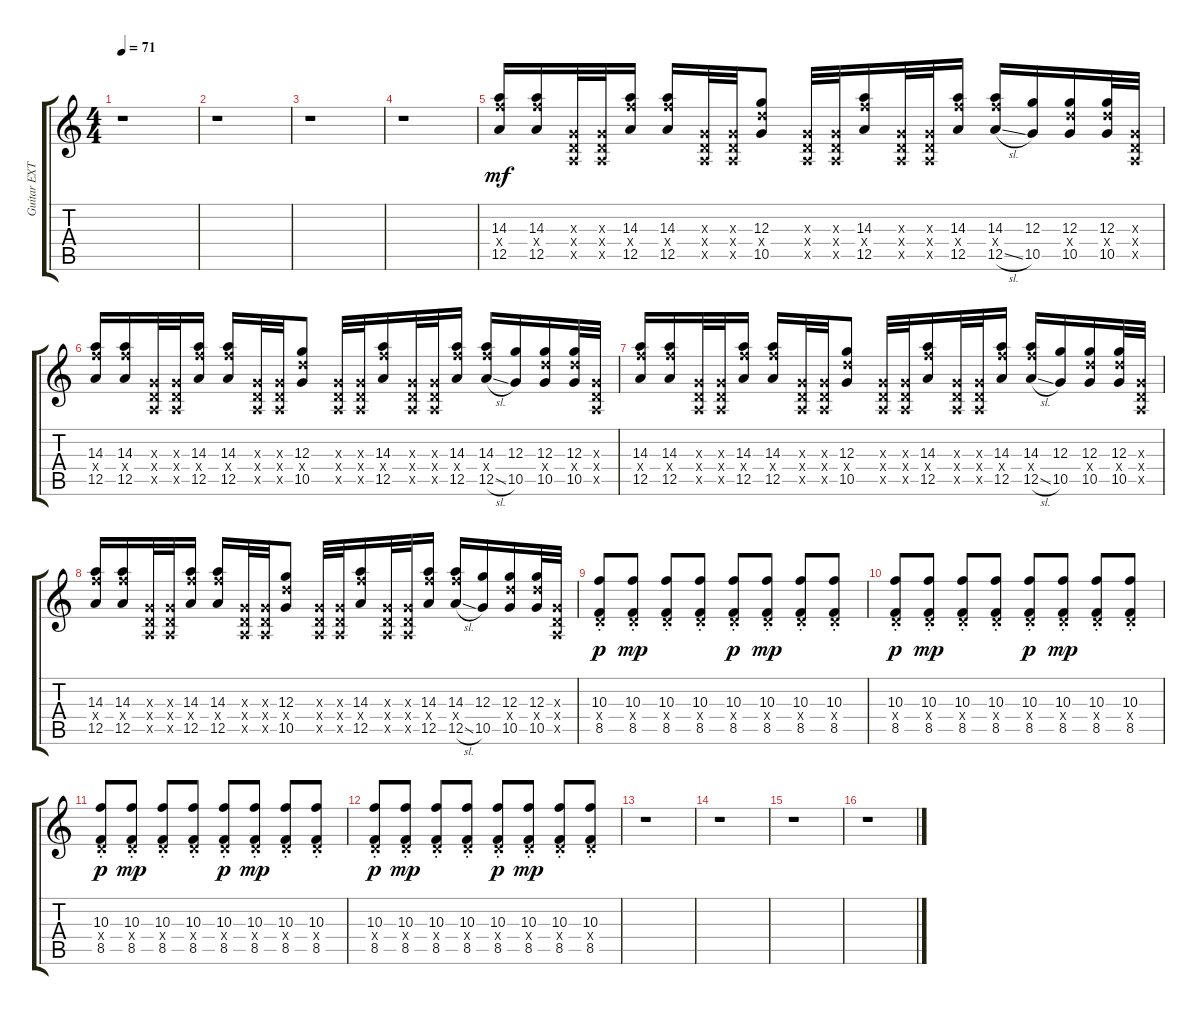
\track ("Guitar EXTENSION FOUR" "Guitar EXT") {instrument distortionguitar}
\staff {score tabs}
\tuning (E4 B3 G3 D3 A2 D2) {hide}
\ts (4 4)
\tempo 71
\clef g2
\ks c
r.1{dy mf} |
r.1 |
r.1 |
r.1 |
(14.3 15.4{x} 12.5).16{balance 15 instrument distortionguitar} (14.3 15.4{x} 12.5).16 (0.3{x} 0.4{x} 0.5{x}).32 (0.3{x} 0.4{x} 0.5{x}).32 (14.3 15.4{x} 12.5).16 (14.3 15.4{x} 12.5).16 (0.3{x} 0.4{x} 0.5{x}).32 (0.3{x} 0.4{x} 0.5{x}).32 (12.3 12.4{x} 10.5).8 (0.3{x} 0.4{x} 0.5{x}).32 (0.3{x} 0.4{x} 0.5{x}).32 (14.3 15.4{x} 12.5).16 (0.3{x} 0.4{x} 0.5{x}).32 (0.3{x} 0.4{x} 0.5{x}).32 (14.3 15.4{x} 12.5).16 (14.3 15.4{x} 12.5{sl}).16 (12.3 10.5).16 (12.3 12.4{x} 10.5).16 (12.3 12.4{x} 10.5).32 (0.3{x} 0.4{x} 0.5{x}).32 |
(14.3 15.4{x} 12.5).16 (14.3 15.4{x} 12.5).16 (0.3{x} 0.4{x} 0.5{x}).32 (0.3{x} 0.4{x} 0.5{x}).32 (14.3 15.4{x} 12.5).16 (14.3 15.4{x} 12.5).16 (0.3{x} 0.4{x} 0.5{x}).32 (0.3{x} 0.4{x} 0.5{x}).32 (12.3 12.4{x} 10.5).8 (0.3{x} 0.4{x} 0.5{x}).32 (0.3{x} 0.4{x} 0.5{x}).32 (14.3 15.4{x} 12.5).16 (0.3{x} 0.4{x} 0.5{x}).32 (0.3{x} 0.4{x} 0.5{x}).32 (14.3 15.4{x} 12.5).16 (14.3 15.4{x} 12.5{sl}).16 (12.3 10.5).16 (12.3 12.4{x} 10.5).16 (12.3 12.4{x} 10.5).32 (0.3{x} 0.4{x} 0.5{x}).32 |
(14.3 15.4{x} 12.5).16 (14.3 15.4{x} 12.5).16 (0.3{x} 0.4{x} 0.5{x}).32 (0.3{x} 0.4{x} 0.5{x}).32 (14.3 15.4{x} 12.5).16 (14.3 15.4{x} 12.5).16 (0.3{x} 0.4{x} 0.5{x}).32 (0.3{x} 0.4{x} 0.5{x}).32 (12.3 12.4{x} 10.5).8 (0.3{x} 0.4{x} 0.5{x}).32 (0.3{x} 0.4{x} 0.5{x}).32 (14.3 15.4{x} 12.5).16 (0.3{x} 0.4{x} 0.5{x}).32 (0.3{x} 0.4{x} 0.5{x}).32 (14.3 15.4{x} 12.5).16 (14.3 15.4{x} 12.5{sl}).16 (12.3 10.5).16 (12.3 12.4{x} 10.5).16 (12.3 12.4{x} 10.5).32 (0.3{x} 0.4{x} 0.5{x}).32 |
(14.3 15.4{x} 12.5).16 (14.3 15.4{x} 12.5).16 (0.3{x} 0.4{x} 0.5{x}).32 (0.3{x} 0.4{x} 0.5{x}).32 (14.3 15.4{x} 12.5).16 (14.3 15.4{x} 12.5).16 (0.3{x} 0.4{x} 0.5{x}).32 (0.3{x} 0.4{x} 0.5{x}).32 (12.3 12.4{x} 10.5).8 (0.3{x} 0.4{x} 0.5{x}).32 (0.3{x} 0.4{x} 0.5{x}).32 (14.3 15.4{x} 12.5).16 (0.3{x} 0.4{x} 0.5{x}).32 (0.3{x} 0.4{x} 0.5{x}).32 (14.3 15.4{x} 12.5).16 (14.3 15.4{x} 12.5{sl}).16 (12.3 10.5).16 (12.3 12.4{x} 10.5).16 (12.3 12.4{x} 10.5).32 (0.3{x} 0.4{x} 0.5{x}).32 |
(10.3{st} 0.4{x} 8.5{st}).8{dy p balance 0} (10.3{st} 0.4{x} 8.5{st}).8{dy mp} (10.3{st} 0.4{x} 8.5{st}).8 (10.3{st} 0.4{x} 8.5{st}).8 (10.3{st} 0.4{x} 8.5{st}).8{dy p balance 16} (10.3{st} 0.4{x} 8.5{st}).8{dy mp} (10.3{st} 0.4{x} 8.5{st}).8 (10.3{st} 0.4{x} 8.5{st}).8 |
(10.3{st} 0.4{x} 8.5{st}).8{dy p balance 0} (10.3{st} 0.4{x} 8.5{st}).8{dy mp} (10.3{st} 0.4{x} 8.5{st}).8 (10.3{st} 0.4{x} 8.5{st}).8 (10.3{st} 0.4{x} 8.5{st}).8{dy p balance 16} (10.3{st} 0.4{x} 8.5{st}).8{dy mp} (10.3{st} 0.4{x} 8.5{st}).8 (10.3{st} 0.4{x} 8.5{st}).8 |
(10.3{st} 0.4{x} 8.5{st}).8{dy p balance 0} (10.3{st} 0.4{x} 8.5{st}).8{dy mp} (10.3{st} 0.4{x} 8.5{st}).8 (10.3{st} 0.4{x} 8.5{st}).8 (10.3{st} 0.4{x} 8.5{st}).8{dy p balance 16} (10.3{st} 0.4{x} 8.5{st}).8{dy mp} (10.3{st} 0.4{x} 8.5{st}).8 (10.3{st} 0.4{x} 8.5{st}).8 |
(10.3{st} 0.4{x} 8.5{st}).8{dy p balance 0} (10.3{st} 0.4{x} 8.5{st}).8{dy mp} (10.3{st} 0.4{x} 8.5{st}).8 (10.3{st} 0.4{x} 8.5{st}).8 (10.3{st} 0.4{x} 8.5{st}).8{dy p balance 16} (10.3{st} 0.4{x} 8.5{st}).8{dy mp} (10.3{st} 0.4{x} 8.5{st}).8 (10.3{st} 0.4{x} 8.5{st}).8 |
r.1 |
r.1 |
r.1 |
r.1
